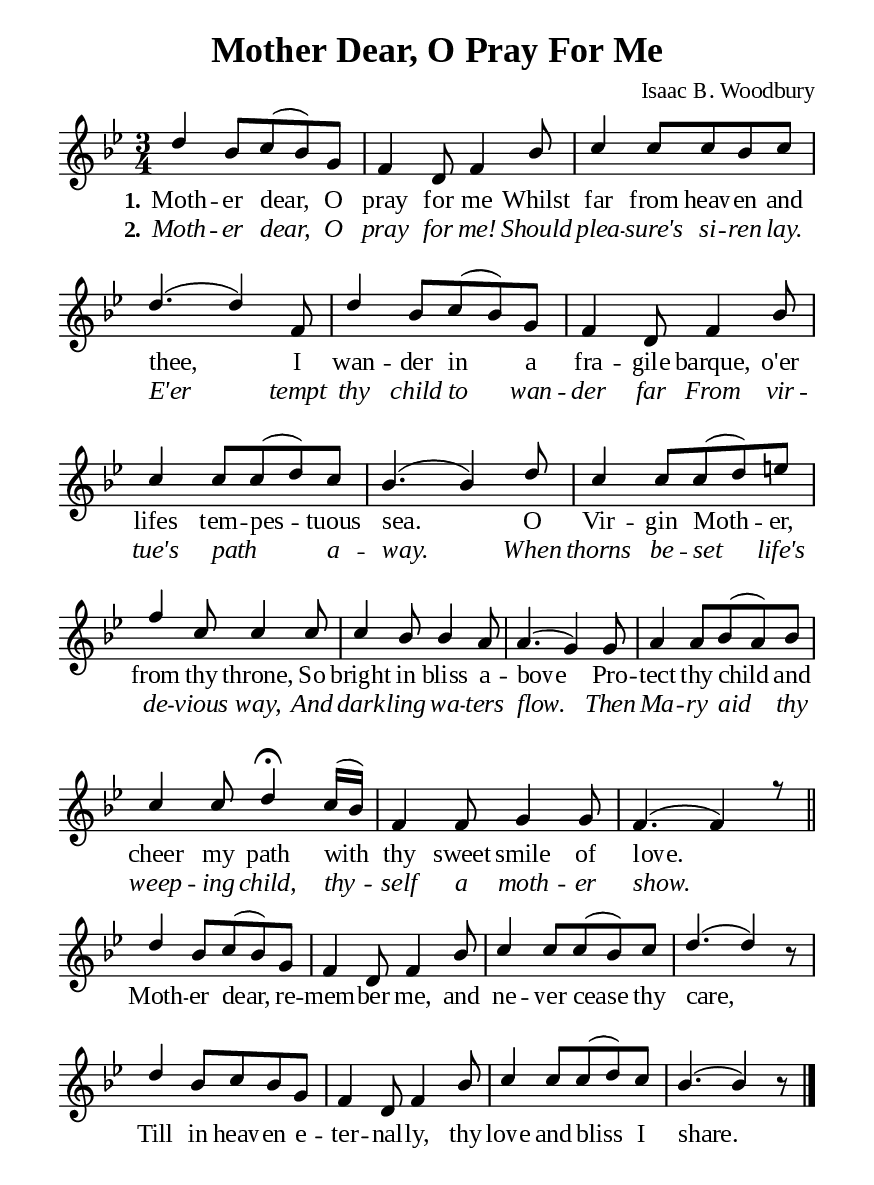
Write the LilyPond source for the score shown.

\version "2.18.2"

\header {
  title = "Mother Dear, O Pray For Me"
  composer = "Isaac B. Woodbury"
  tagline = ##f
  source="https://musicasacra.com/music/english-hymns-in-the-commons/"
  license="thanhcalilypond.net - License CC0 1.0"
}

globalSettings = {
  \key bes \major
  \time 3/4
  \override Score.BarNumber.break-visibility = ##(#f #f #f)
}

verseSettings = {
  \phrasingSlurDashed
}

\paper {
  #(set-paper-size "a5")
  top-margin = 10\mm
  bottom-margin = 5\mm
  left-margin = 10\mm
  right-margin = 10\mm
  indent = #0
  #(define fonts
	 (make-pango-font-tree "Liberation Serif"
	 		       "Liberation Serif"
			       "Liberation Serif"
			       (/ 20 20)))
  system-system-spacing = #'((basic-distance . 3) (padding . 3))
}

printItalic = \with {
  \override LyricText.font-shape = #'italic
}

% Verse music
musicVerseSoprano = \relative c'' {
  %{	01	%} d4 bes8 c (bes) g |
  %{	02	%} f4 d8 f4 bes8 |
  %{	03	%} c4 c8 c bes c |
  %{	04	%} d4. (d4) f,8 |
  %{	05	%} d'4 bes8 c (bes) g |
  %{	06	%} f4 d8 f4 bes8 |
  %{	07	%} c4 c8 c (d) c |
  %{	08	%} bes4. (bes4) d8 |
  %{	09	%} c4 c8 c (d) e! |
  %{	10	%} f4 c8 c4 c8 |
  %{	11	%} c4 bes8 bes4 a8 |
  %{	12	%} a4. (g4) g8 |
  %{	13	%} a4 a8 bes (a) bes |
  %{	14	%} c4 c8 d4 \fermata c16 (bes) |
  %{	15	%} f4 f8 g4 g8 |
  %{	16	%} f4. (f4) r8 \bar "||"
}

% Chorus music
musicChorusSoprano = \relative c'' {
  \set Score.currentBarNumber = #17
  %{	17	%} d4 bes8 c (bes) g |
  %{	18	%} f4 d8 f4 bes8 |
  %{	19	%} c4 c8 c (bes) c |
  %{	20	%} d4. (d4) r8 |
  %{	21	%} d4 bes8 c bes g |
  %{	22	%} f4 d8 f4 bes8 |
  %{	23	%} c4 c8 c (d) c |
  %{	24	%} bes4. (bes4) r8 \bar "|."
}

% Verse lyrics
lyricVerseOne = \lyricmode {
  \set stanza = #"1."
  Moth -- er dear, O pray for me
  Whilst far from heav -- en and thee,
  I wan -- der in a fra -- gile barque, o'er lifes tem -- pes -- tuous sea.
  O Vir -- gin Moth -- er, from thy throne,
  So bright in bliss a -- bove
  Pro -- tect thy child and cheer my path with thy sweet smile of love.
}

lyricVerseTwo = \lyricmode {
  \set stanza = #"2."
  Moth -- er dear, O pray for me! Should plea -- sure's si -- ren lay.
  E'er tempt thy child to wan -- der far
  From vir -- tue's path _ a -- way.
  When thorns be -- set life's de -- vious way,
  And dark -- ling wa -- ters flow.
  Then Ma -- ry aid thy weep -- ing child, thy -- self a moth -- er show.
}

% Chorus lyrics
lyricChorus = \lyricmode {
  Moth -- er dear, re -- mem -- ber me, and ne -- ver cease thy care,
  Till in heav -- en e -- ter -- nal -- ly, thy love and bliss I share.
}

% Layout
\score {
    \new ChoirStaff <<
      \new Staff <<
        \clef "treble"
        \new Voice = "soprano" {
          \voiceOne \globalSettings \verseSettings \stemUp \slurUp \musicVerseSoprano
        }
      >>
      \new Lyrics \lyricsto soprano \lyricVerseOne
      \new Lyrics \printItalic \lyricsto soprano \lyricVerseTwo
    >>
}

\score {
    \new ChoirStaff <<
      \new Staff <<
        \clef "treble"
        \override Staff.TimeSignature #'stencil = ##f
        \new Voice = "soprano" {
          \globalSettings \stemUp \slurUp \musicChorusSoprano
        }
      >>
      \new Lyrics \lyricsto soprano \lyricChorus
    >>
}
